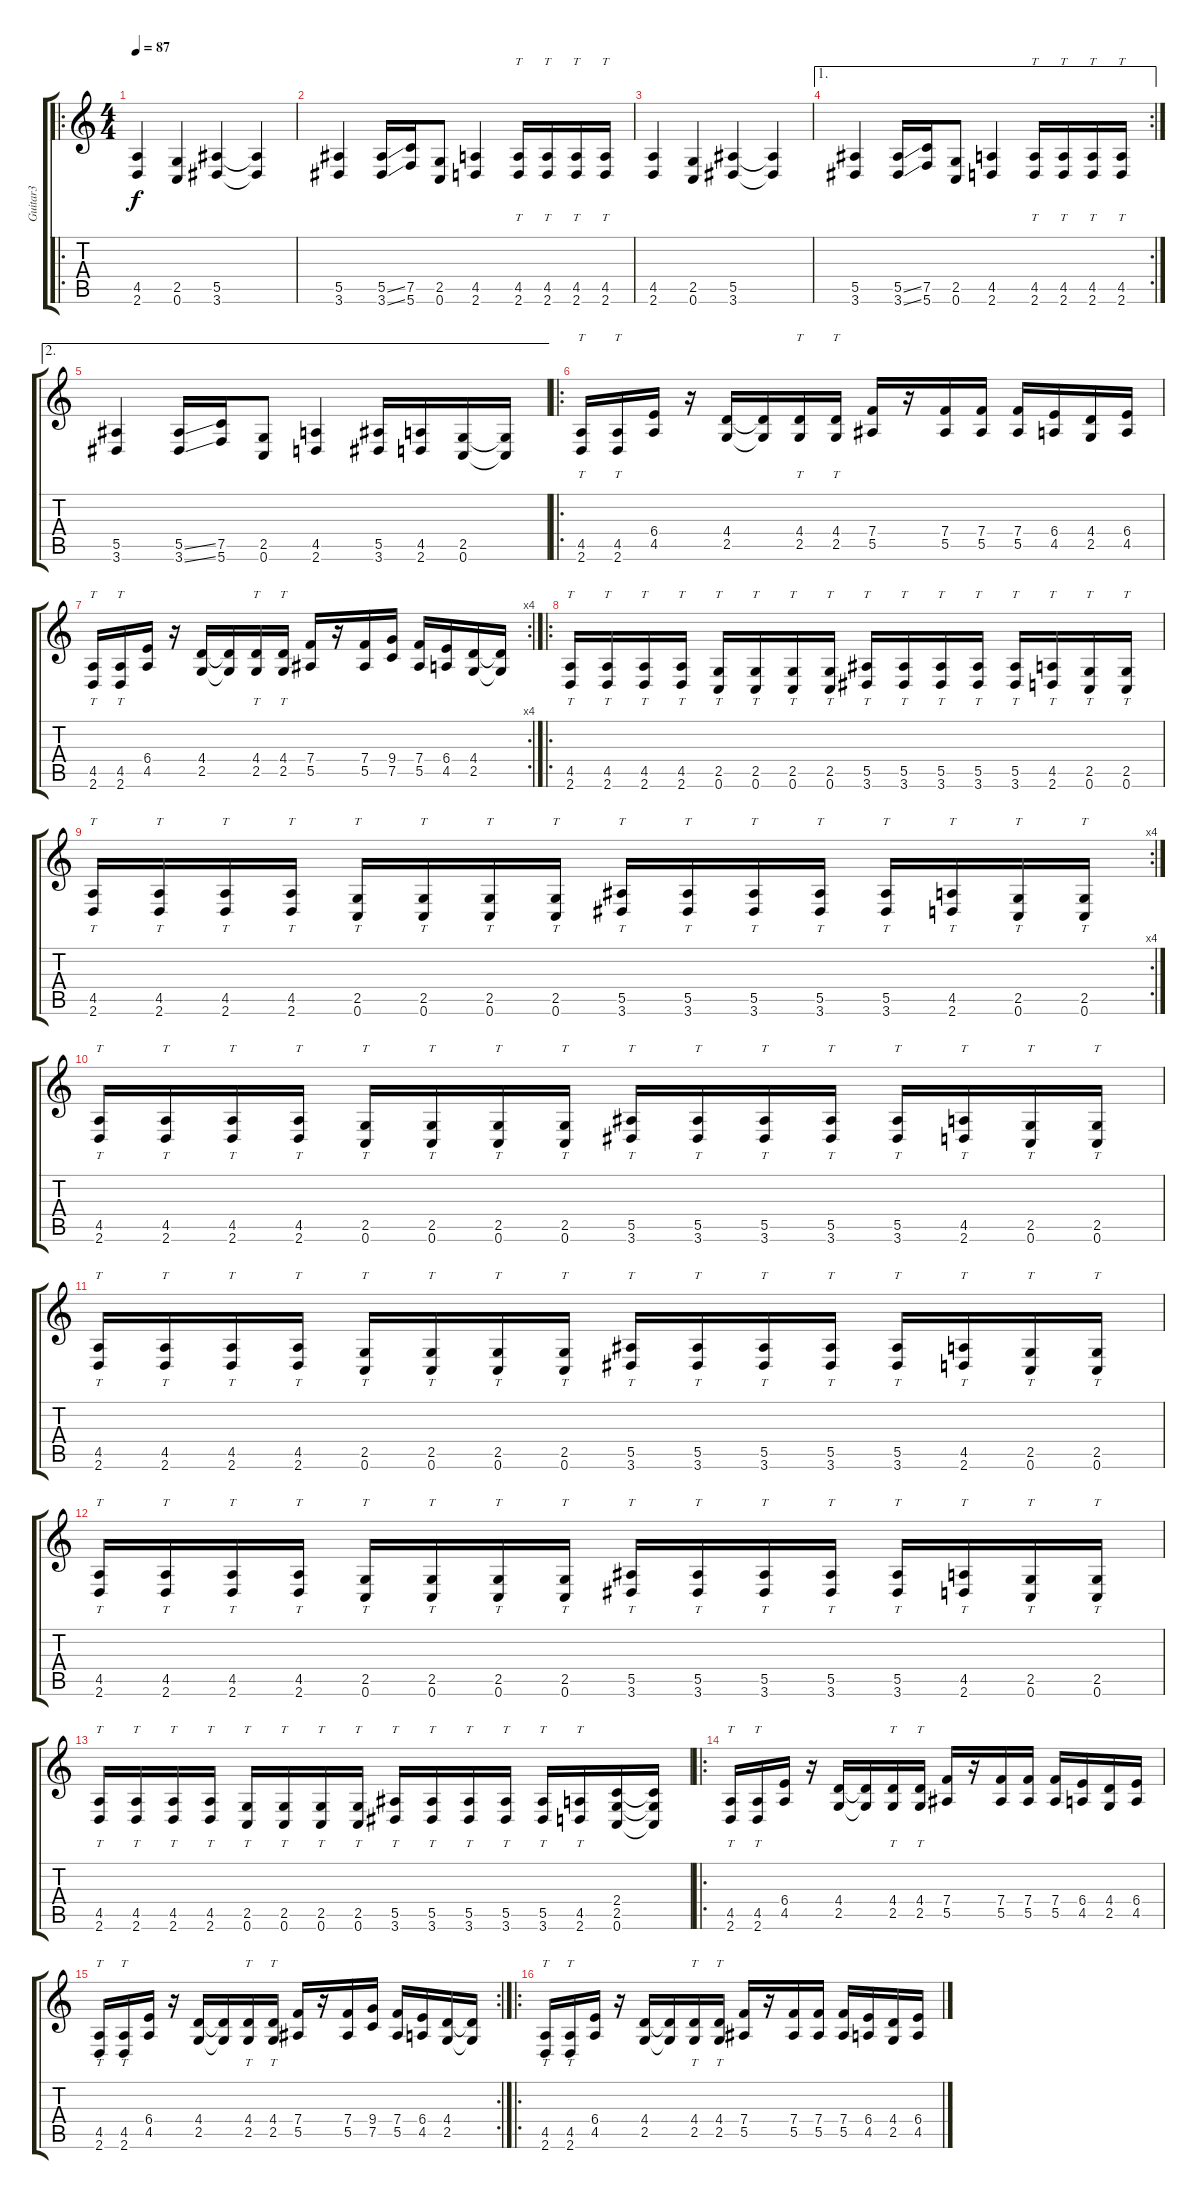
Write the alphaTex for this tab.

\track ("Guitar3" "Guitar3") {instrument distortionguitar}
\staff {score tabs}
\tuning (C4 G3 Eb3 Bb2 F2 C2) {hide}
\ro
\ts (4 4)
\tempo 87
\clef g2
\ks c
(4.5 2.6).4{dy f instrument distortionguitar} (2.5 0.6).4 (5.5 3.6).4 (5.5{t} 3.6{t}).4 |
(5.5 3.6).4 (5.5{ss} 3.6{ss}).16 (7.5 5.6).16 (2.5 0.6).8 (4.5 2.6).4 (4.5 2.6).16{tt} (4.5 2.6).16{tt} (4.5 2.6).16{tt} (4.5 2.6).16{tt} |
(4.5 2.6).4 (2.5 0.6).4 (5.5 3.6).4 (5.5{t} 3.6{t}).4 |
\ae 1
\rc 2
(5.5 3.6).4 (5.5{ss} 3.6{ss}).16 (7.5 5.6).16 (2.5 0.6).8 (4.5 2.6).4 (4.5 2.6).16{tt} (4.5 2.6).16{tt} (4.5 2.6).16{tt} (4.5 2.6).16{tt} |
\ae 2
(5.5 3.6).4 (5.5{ss} 3.6{ss}).16 (7.5 5.6).16 (2.5 0.6).8 (4.5 2.6).4 (5.5 3.6).16 (4.5 2.6).16 (2.5 0.6).16 (2.5{t} 0.6{t}).16 |
\ro
(4.5 2.6).16{tt} (4.5 2.6).16{tt} (6.4 4.5).16 r.16 (4.4 2.5).16 (4.4{t} 2.5{t}).16 (4.4 2.5).16{tt} (4.4 2.5).16{tt} (7.4 5.5).16 r.16 (7.4 5.5).16 (7.4 5.5).16 (7.4 5.5).16 (6.4 4.5).16 (4.4 2.5).16 (6.4 4.5).16 |
\rc 4
(4.5 2.6).16{tt} (4.5 2.6).16{tt} (6.4 4.5).16 r.16 (4.4 2.5).16 (4.4{t} 2.5{t}).16 (4.4 2.5).16{tt} (4.4 2.5).16{tt} (7.4 5.5).16 r.16 (7.4 5.5).16 (9.4 7.5).16 (7.4 5.5).16 (6.4 4.5).16 (4.4 2.5).16 (4.4{t} 2.5{t}).16 |
\ro
(4.5 2.6).16{tt} (4.5 2.6).16{tt} (4.5 2.6).16{tt} (4.5 2.6).16{tt} (2.5 0.6).16{tt} (2.5 0.6).16{tt} (2.5 0.6).16{tt} (2.5 0.6).16{tt} (5.5 3.6).16{tt} (5.5 3.6).16{tt} (5.5 3.6).16{tt} (5.5 3.6).16{tt} (5.5 3.6).16{tt} (4.5 2.6).16{tt} (2.5 0.6).16{tt} (2.5 0.6).16{tt} |
\rc 4
(4.5 2.6).16{tt} (4.5 2.6).16{tt} (4.5 2.6).16{tt} (4.5 2.6).16{tt} (2.5 0.6).16{tt} (2.5 0.6).16{tt} (2.5 0.6).16{tt} (2.5 0.6).16{tt} (5.5 3.6).16{tt} (5.5 3.6).16{tt} (5.5 3.6).16{tt} (5.5 3.6).16{tt} (5.5 3.6).16{tt} (4.5 2.6).16{tt} (2.5 0.6).16{tt} (2.5 0.6).16{tt} |
(4.5 2.6).16{tt} (4.5 2.6).16{tt} (4.5 2.6).16{tt} (4.5 2.6).16{tt} (2.5 0.6).16{tt} (2.5 0.6).16{tt} (2.5 0.6).16{tt} (2.5 0.6).16{tt} (5.5 3.6).16{tt} (5.5 3.6).16{tt} (5.5 3.6).16{tt} (5.5 3.6).16{tt} (5.5 3.6).16{tt} (4.5 2.6).16{tt} (2.5 0.6).16{tt} (2.5 0.6).16{tt} |
(4.5 2.6).16{tt} (4.5 2.6).16{tt} (4.5 2.6).16{tt} (4.5 2.6).16{tt} (2.5 0.6).16{tt} (2.5 0.6).16{tt} (2.5 0.6).16{tt} (2.5 0.6).16{tt} (5.5 3.6).16{tt} (5.5 3.6).16{tt} (5.5 3.6).16{tt} (5.5 3.6).16{tt} (5.5 3.6).16{tt} (4.5 2.6).16{tt} (2.5 0.6).16{tt} (2.5 0.6).16{tt} |
(4.5 2.6).16{tt} (4.5 2.6).16{tt} (4.5 2.6).16{tt} (4.5 2.6).16{tt} (2.5 0.6).16{tt} (2.5 0.6).16{tt} (2.5 0.6).16{tt} (2.5 0.6).16{tt} (5.5 3.6).16{tt} (5.5 3.6).16{tt} (5.5 3.6).16{tt} (5.5 3.6).16{tt} (5.5 3.6).16{tt} (4.5 2.6).16{tt} (2.5 0.6).16{tt} (2.5 0.6).16{tt} |
(4.5 2.6).16{tt} (4.5 2.6).16{tt} (4.5 2.6).16{tt} (4.5 2.6).16{tt} (2.5 0.6).16{tt} (2.5 0.6).16{tt} (2.5 0.6).16{tt} (2.5 0.6).16{tt} (5.5 3.6).16{tt} (5.5 3.6).16{tt} (5.5 3.6).16{tt} (5.5 3.6).16{tt} (5.5 3.6).16{tt} (4.5 2.6).16{tt} (2.4 2.5 0.6).16 (2.4{t} 2.5{t} 0.6{t}).16 |
\ro
(4.5 2.6).16{tt} (4.5 2.6).16{tt} (6.4 4.5).16 r.16 (4.4 2.5).16 (4.4{t} 2.5{t}).16 (4.4 2.5).16{tt} (4.4 2.5).16{tt} (7.4 5.5).16 r.16 (7.4 5.5).16 (7.4 5.5).16 (7.4 5.5).16 (6.4 4.5).16 (4.4 2.5).16 (6.4 4.5).16 |
\rc 2
(4.5 2.6).16{tt} (4.5 2.6).16{tt} (6.4 4.5).16 r.16 (4.4 2.5).16 (4.4{t} 2.5{t}).16 (4.4 2.5).16{tt} (4.4 2.5).16{tt} (7.4 5.5).16 r.16 (7.4 5.5).16 (9.4 7.5).16 (7.4 5.5).16 (6.4 4.5).16 (4.4 2.5).16 (4.4{t} 2.5{t}).16 |
\ro
(4.5 2.6).16{tt} (4.5 2.6).16{tt} (6.4 4.5).16 r.16 (4.4 2.5).16 (4.4{t} 2.5{t}).16 (4.4 2.5).16{tt} (4.4 2.5).16{tt} (7.4 5.5).16 r.16 (7.4 5.5).16 (7.4 5.5).16 (7.4 5.5).16 (6.4 4.5).16 (4.4 2.5).16 (6.4 4.5).16
